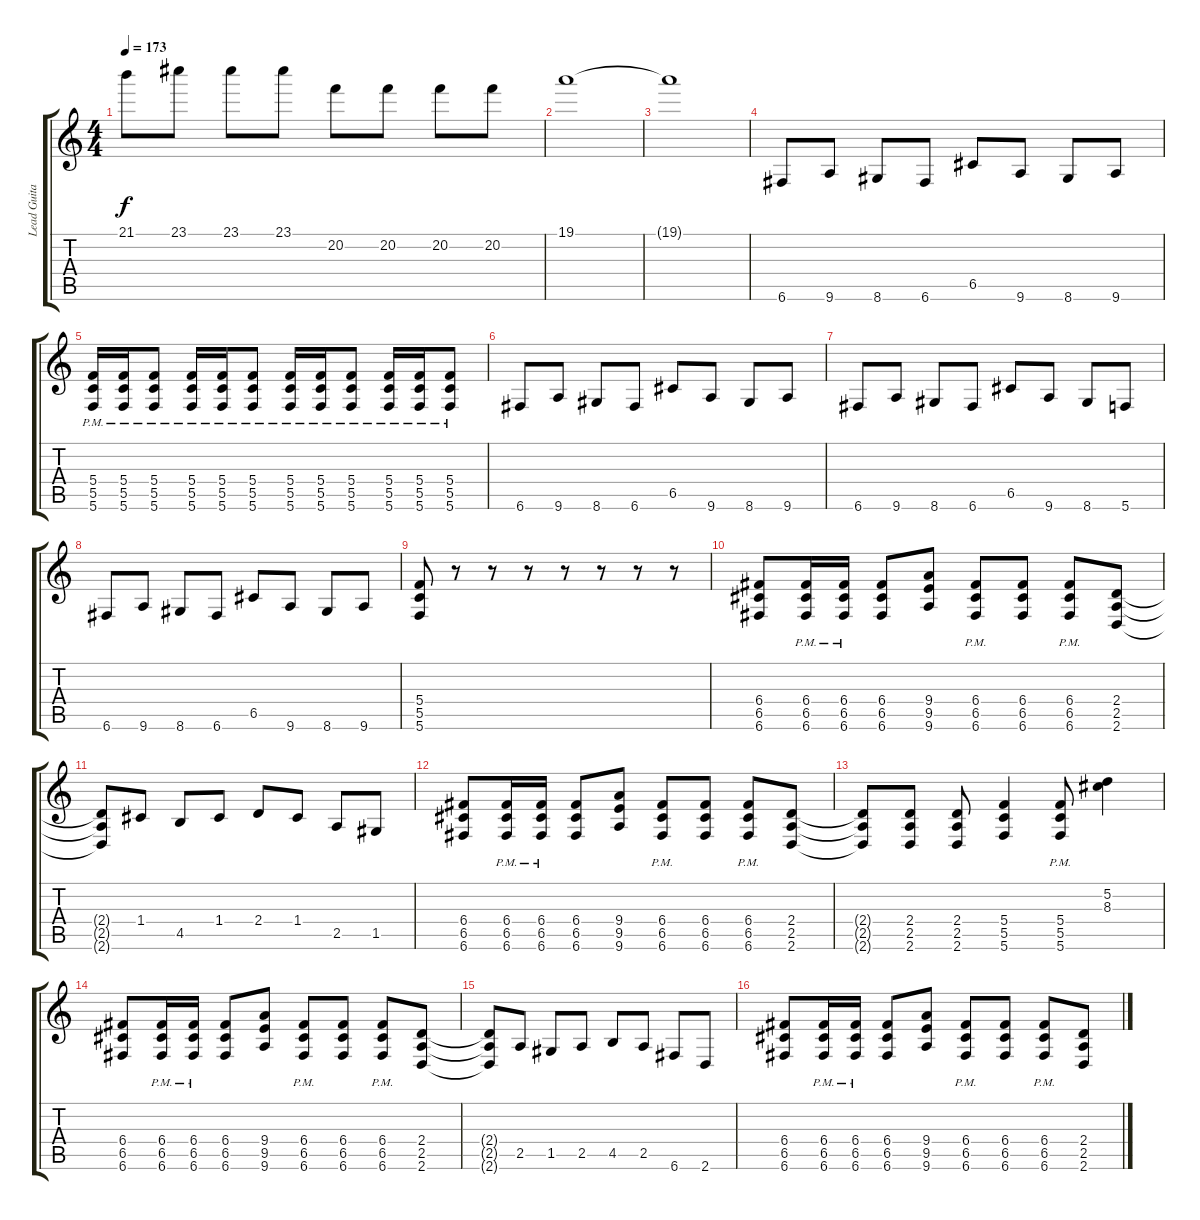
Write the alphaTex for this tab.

\track ("Lead Guitar" "Lead Guita") {instrument distortionguitar}
\staff {score tabs}
\tuning (D4 A3 F3 C3 G2 C2) {hide}
\ts (4 4)
\tempo 173
\clef g2
\ks c
21.1.8{dy f} 23.1.8 23.1.8 23.1.8 20.2.8 20.2.8 20.2.8 20.2.8 |
19.1.1 |
19.1{t}.1 |
6.6.8 9.6.8 8.6.8 6.6.8 6.5.8 9.6.8 8.6.8 9.6.8 |
(5.4{pm} 5.5{pm} 5.6{pm}).16 (5.4{pm} 5.5{pm} 5.6{pm}).16 (5.4{pm} 5.5{pm} 5.6{pm}).8 (5.4{pm} 5.5{pm} 5.6{pm}).16 (5.4{pm} 5.5{pm} 5.6{pm}).16 (5.4{pm} 5.5{pm} 5.6{pm}).8 (5.4{pm} 5.5{pm} 5.6{pm}).16 (5.4{pm} 5.5{pm} 5.6{pm}).16 (5.4{pm} 5.5{pm} 5.6{pm}).8 (5.4{pm} 5.5{pm} 5.6{pm}).16 (5.4{pm} 5.5{pm} 5.6{pm}).16 (5.4{pm} 5.5{pm} 5.6{pm}).8 |
6.6.8 9.6.8 8.6.8 6.6.8 6.5.8 9.6.8 8.6.8 9.6.8 |
6.6.8 9.6.8 8.6.8 6.6.8 6.5.8 9.6.8 8.6.8 5.6.8 |
6.6.8 9.6.8 8.6.8 6.6.8 6.5.8 9.6.8 8.6.8 9.6.8 |
(5.4 5.5 5.6).8 r.8 r.8 r.8 r.8 r.8 r.8 r.8 |
(6.4 6.5 6.6).8 (6.4{pm} 6.5{pm} 6.6{pm}).16 (6.4{pm} 6.5{pm} 6.6{pm}).16 (6.4 6.5 6.6).8 (9.4 9.5 9.6).8 (6.4{pm} 6.5{pm} 6.6{pm}).8 (6.4 6.5 6.6).8 (6.4{pm} 6.5{pm} 6.6{pm}).8 (2.4 2.5 2.6).8 |
(2.4{t} 2.5{t} 2.6{t}).8 1.4.8 4.5.8 1.4.8 2.4.8 1.4.8 2.5.8 1.5.8 |
(6.4 6.5 6.6).8 (6.4{pm} 6.5{pm} 6.6{pm}).16 (6.4{pm} 6.5{pm} 6.6{pm}).16 (6.4 6.5 6.6).8 (9.4 9.5 9.6).8 (6.4{pm} 6.5{pm} 6.6{pm}).8 (6.4 6.5 6.6).8 (6.4{pm} 6.5{pm} 6.6{pm}).8 (2.4 2.5 2.6).8 |
(2.4{t} 2.5{t} 2.6{t}).8 (2.4 2.5 2.6).8 (2.4 2.5 2.6).8 (5.4 5.5 5.6).4 (5.4{pm} 5.5{pm} 5.6{pm}).8 (5.2 8.3).4 |
(6.4 6.5 6.6).8 (6.4{pm} 6.5{pm} 6.6{pm}).16 (6.4{pm} 6.5{pm} 6.6{pm}).16 (6.4 6.5 6.6).8 (9.4 9.5 9.6).8 (6.4{pm} 6.5{pm} 6.6{pm}).8 (6.4 6.5 6.6).8 (6.4{pm} 6.5{pm} 6.6{pm}).8 (2.4 2.5 2.6).8 |
(2.4{t} 2.5{t} 2.6{t}).8 2.5.8 1.5.8 2.5.8 4.5.8 2.5.8 6.6.8 2.6.8 |
(6.4 6.5 6.6).8 (6.4{pm} 6.5{pm} 6.6{pm}).16 (6.4{pm} 6.5{pm} 6.6{pm}).16 (6.4 6.5 6.6).8 (9.4 9.5 9.6).8 (6.4{pm} 6.5{pm} 6.6{pm}).8 (6.4 6.5 6.6).8 (6.4{pm} 6.5{pm} 6.6{pm}).8 (2.4 2.5 2.6).8
